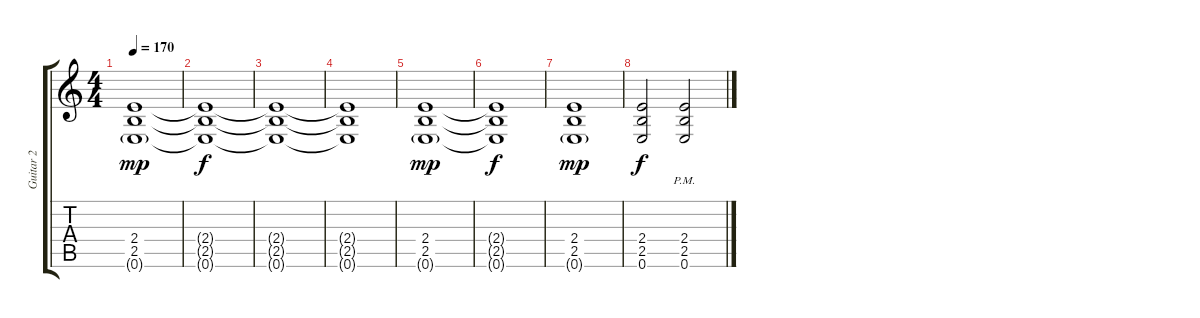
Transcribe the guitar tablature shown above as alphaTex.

\track ("Guitar 2" "Guitar 2") {instrument overdrivenguitar}
\staff {score tabs}
\tuning (E4 B3 G3 D3 A2 E2) {hide}
\ts (4 4)
\tempo 170
\clef g2
\ks c
(2.4 2.5 0.6{g}).1{dy mp} |
(2.4{t} 2.5{t} 0.6{t}).1{dy f} |
(2.4{t} 2.5{t} 0.6{t}).1 |
(2.4{t} 2.5{t} 0.6{t}).1 |
(2.4 2.5 0.6{g}).1{dy mp} |
(2.4{t} 2.5{t} 0.6{t}).1{dy f} |
(2.4 2.5 0.6{g}).1{dy mp} |
(2.4 2.5 0.6).2{dy f} (2.4{pm} 2.5 0.6).2
